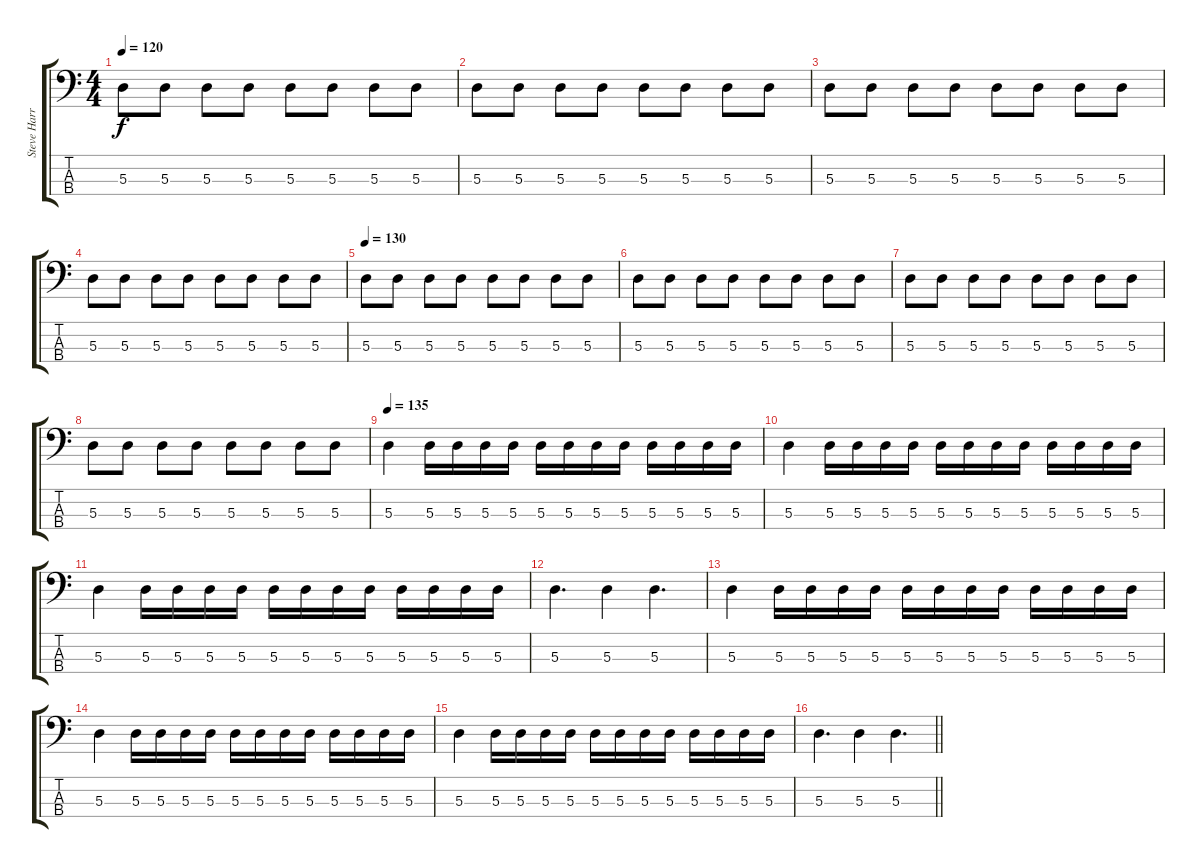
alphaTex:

\track ("Steve Harris" "Steve Harr") {instrument electricbassfinger}
\staff {score tabs}
\tuning (G2 D2 A1 E1) {hide}
\ts (4 4)
\tempo 120
\clef f4
\ks c
5.3.8{dy f} 5.3.8 5.3.8 5.3.8 5.3.8 5.3.8 5.3.8 5.3.8 |
5.3.8 5.3.8 5.3.8 5.3.8 5.3.8 5.3.8 5.3.8 5.3.8 |
5.3.8 5.3.8 5.3.8 5.3.8 5.3.8 5.3.8 5.3.8 5.3.8 |
5.3.8 5.3.8 5.3.8 5.3.8 5.3.8 5.3.8 5.3.8 5.3.8 |
\tempo 130
5.3.8 5.3.8 5.3.8 5.3.8 5.3.8 5.3.8 5.3.8 5.3.8 |
5.3.8 5.3.8 5.3.8 5.3.8 5.3.8 5.3.8 5.3.8 5.3.8 |
5.3.8 5.3.8 5.3.8 5.3.8 5.3.8 5.3.8 5.3.8 5.3.8 |
5.3.8 5.3.8 5.3.8 5.3.8 5.3.8 5.3.8 5.3.8 5.3.8 |
\tempo 135
5.3.4 5.3.16 5.3.16 5.3.16 5.3.16 5.3.16 5.3.16 5.3.16 5.3.16 5.3.16 5.3.16 5.3.16 5.3.16 |
5.3.4 5.3.16 5.3.16 5.3.16 5.3.16 5.3.16 5.3.16 5.3.16 5.3.16 5.3.16 5.3.16 5.3.16 5.3.16 |
5.3.4 5.3.16 5.3.16 5.3.16 5.3.16 5.3.16 5.3.16 5.3.16 5.3.16 5.3.16 5.3.16 5.3.16 5.3.16 |
5.3.4{d} 5.3.4 5.3.4{d} |
5.3.4 5.3.16 5.3.16 5.3.16 5.3.16 5.3.16 5.3.16 5.3.16 5.3.16 5.3.16 5.3.16 5.3.16 5.3.16 |
5.3.4 5.3.16 5.3.16 5.3.16 5.3.16 5.3.16 5.3.16 5.3.16 5.3.16 5.3.16 5.3.16 5.3.16 5.3.16 |
5.3.4 5.3.16 5.3.16 5.3.16 5.3.16 5.3.16 5.3.16 5.3.16 5.3.16 5.3.16 5.3.16 5.3.16 5.3.16 |
\barLineRight lightlight
5.3.4{d} 5.3.4 5.3.4{d}
